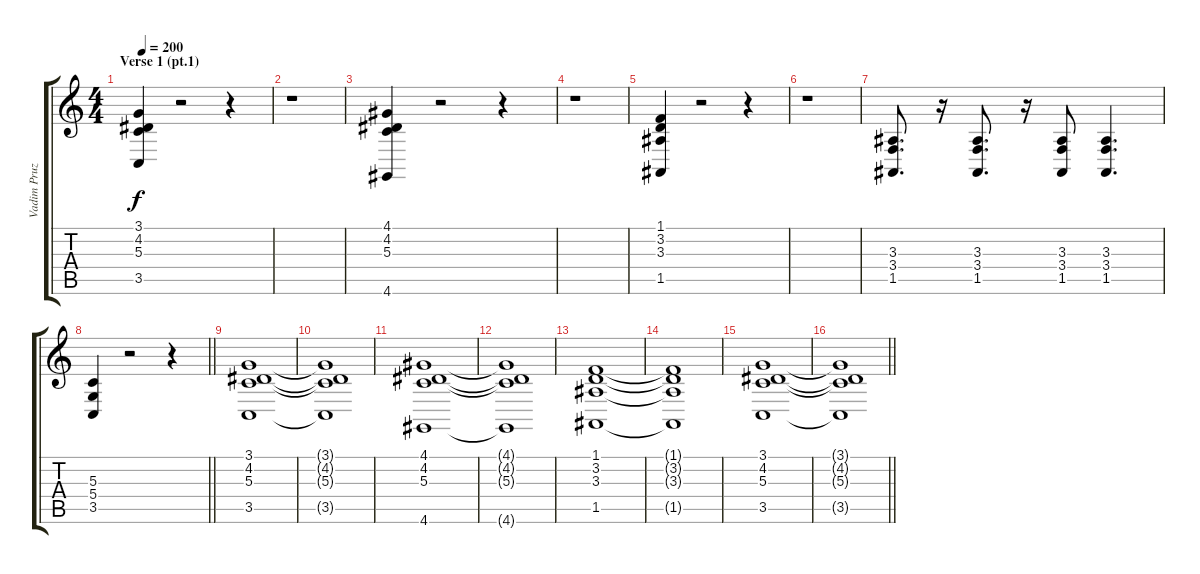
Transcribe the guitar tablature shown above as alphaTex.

\track ("Vadim Pruzhanov (Ensemble)" "Vadim Pruz") {instrument stringensemble1}
\staff {score tabs}
\tuning (E4 B3 G3 D3 A2 E2) {hide}
\ts (4 4)
\section ("" "Verse 1 (pt.1)")
\tempo 200
\clef g2
\ks aminor
(3.1 4.2 5.3 3.5).4{dy f} r.2 r.4 |
r.1 |
(4.1 4.2 5.3 4.6).4 r.2 r.4 |
r.1 |
(1.1 3.2 3.3 1.5).4 r.2 r.4 |
r.1 |
(3.3 3.4 1.5).8{d} r.16 (3.3 3.4 1.5).8{d} r.16 (3.3 3.4 1.5).8 (3.3 3.4 1.5).4{d} |
\barLineRight lightlight
(5.3 5.4 3.5).4 r.2 r.4 |
(3.1 4.2 5.3 3.5).1 |
(3.1{t} 4.2{t} 5.3{t} 3.5{t}).1 |
(4.1 4.2 5.3 4.6).1 |
(4.1{t} 4.2{t} 5.3{t} 4.6{t}).1 |
(1.1 3.2 3.3 1.5).1 |
(1.1{t} 3.2{t} 3.3{t} 1.5{t}).1 |
(3.1 4.2 5.3 3.5).1 |
\barLineRight lightlight
(3.1{t} 4.2{t} 5.3{t} 3.5{t}).1
